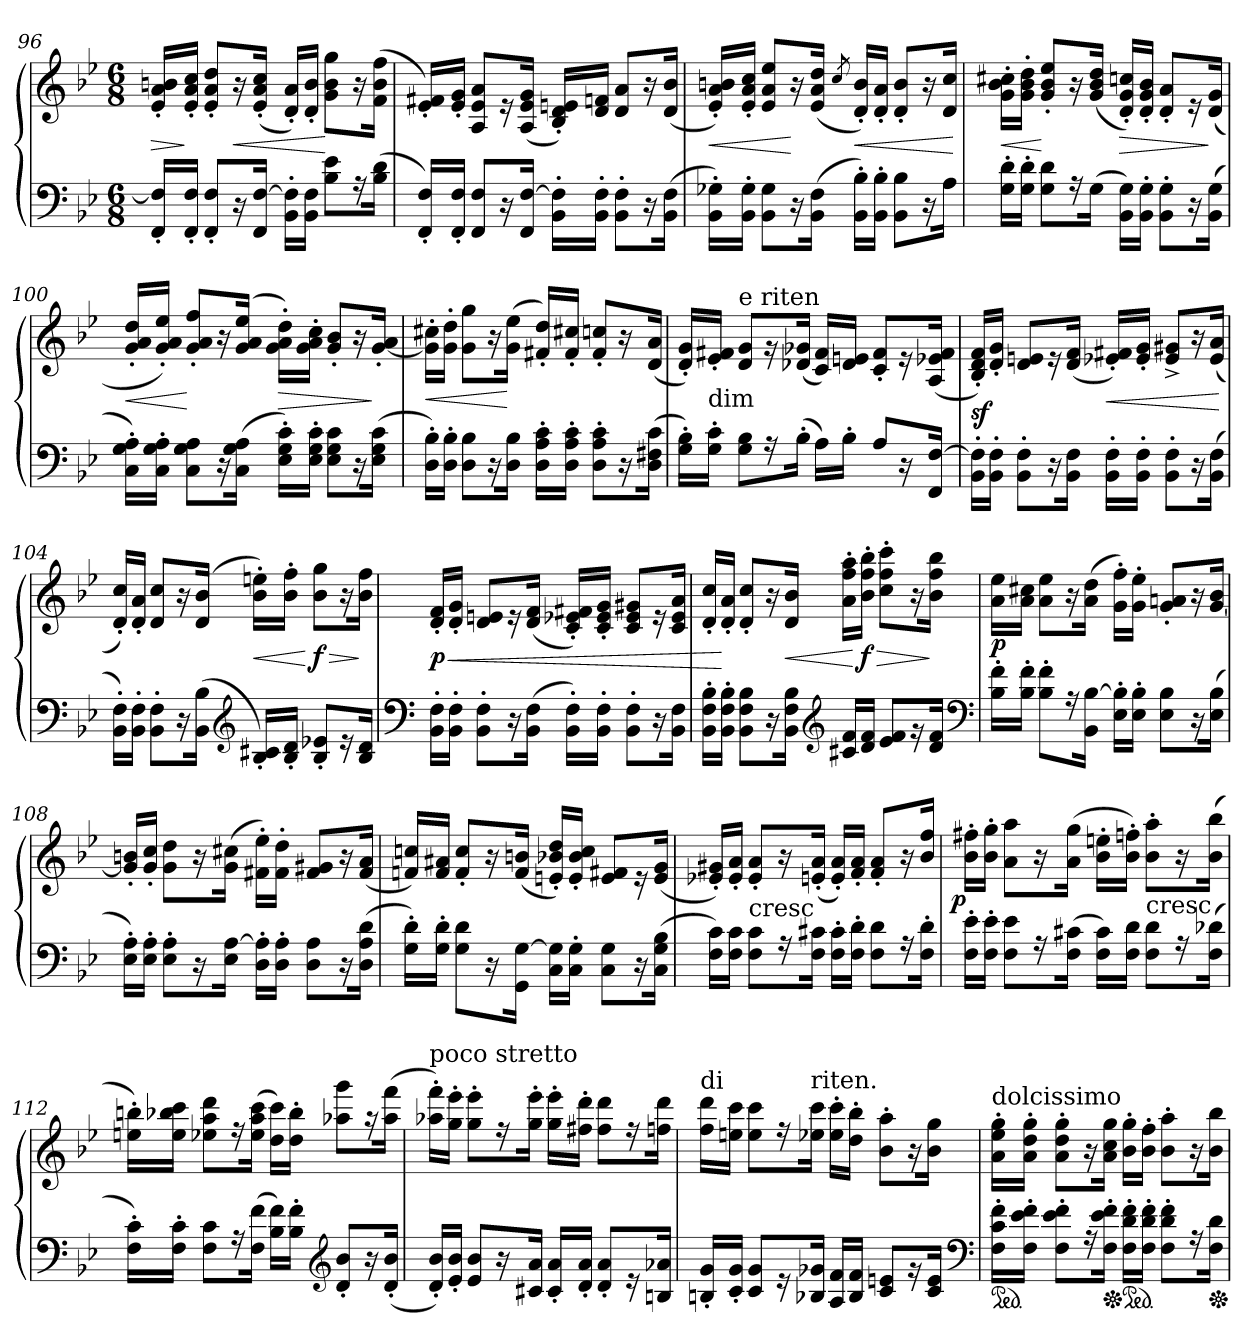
**kern	**kern	**dynam
*part1	*part1	*part1
*staff2	*staff1	*staff1/2
*clefF4	*clefG2	*
*k[b-e-]	*k[b-e-]	*
*B-:	*B-:	*
*M6/8	*M6/8	*
=96	=96	=96
16FF' 16F]'LL	16e-' 16a' 16bn'LL	>
16FF' 16F'JJ	16e-' 16a' 16cc'JJ	]
8FF' 8F'L	8e-' 8a' 8dd'L	.
16r	16r	<
16FF [16FJk	(<16e-'< 16a'< 16cc'<Jk	.
16BB-' 16F]'LL	16d' 16a'LL)	.
16BB- 16FJJ	16d' 16b'JJ	.
8B- 8e-L	8g 8b 8ggL	[
16rA	16r	.
(>16B- 16dJk	(<16f 16b 16ffJk	.
=97	=97	=97
16FF' 16F'LL)	16e-' 16f#X'LL)	.
16FF' 16F'JJ	16e-' 16g'JJ	.
8FF 8FL	8A 8e- 8aL	.
16r	16r	.
16FF [16FJk	(<16A 16e- 16gJk	.
16BB-' 16F]'LL	16B-' 16d' 16en'LL)	.
16BB-' 16F'JJ	16d 16fnJJ	.
8BB-' 8F'L	8d 8aL	.
16r	16r	.
(>16BB- 16FJk	(<16d 16b-Jk	.
=98	=98	=98
16BB-' 16G-X'LL)	16e-' 16a' 16bn'LL)	<
16BB-' 16G-'JJ	16e-' 16a' 16cc'JJ	.
8BB- 8G-L	8e- 8a 8ee-L	.
16r	16r	[
(>16BB- 16FJk	(<16e- 16a 16ddJk	.
.	8qcc/	.
16BB-' 16B-'LL)	16d' 16b'LL)	<
16BB-' 16B-'JJ	16d' 16a'JJ	.
8BB- 8B-L	8d' 8b'L	.
16r	16r	.
16AJk	16d 16ccJk	.
.	.	[
=99	=99	=99
16G' 16d'LL	16g' 16b-' 16cc#X'LL	<
16G' 16d'JJ	16g' 16b-' 16dd'JJ	.
8G 8dL	8g'</ 8b-'</ 8ee-'</L	[
16r	16r	.
(>16GJk	(<16g 16b- 16ddJk	.
16BB- 16GLL)	16d' 16g' 16ccn'LL)	>
16BB-' 16G'JJ	16d' 16g' 16b-'JJ	.
8BB-' 8G'L	8d' 8a'L	.
16r	16r	.
(>16BB- 16GJk	(<16d 16gJk	]
=100	=100	=100
16C' 16G' 16A'LL)	16g'/ 16a'/ 16dd'/LL	<
16C' 16G' 16A'JJ	16g' 16a' 16ee-'JJ)	.
8C 8G 8AL	8g'/ 8a'/ 8ff'/L	[
16r	16r	.
(>16C 16G 16AJk	(<16g 16a 16ee-Jk	.
16E-' 16G' 16c'LL)	16g' 16a' 16dd'LL)	>
16E-' 16G' 16c'JJ	16g' 16a' 16cc'JJ	.
8E- 8G 8cL	8g' 8b-'L	.
16r	16r	.
(>16E- 16G 16cJk	[16g'< 16a'<Jk	]
=101	=101	=101
16D' 16B-'LL)	16g]' 16cc#X'LL	<
16D' 16B-'JJ	16g' 16dd'JJ	.
8D 8B-L	8g 8ggL	.
16r	16r	.
16D 16B-Jk	(<16g 16ee-Jk	[
16D' 16A' 16c'LL	16f#X' 16dd'LL)	.
16D' 16A' 16c'JJ	16f#' 16cc#X'JJ	.
8D' 8A' 8c'L	8f#' 8ccn'L	.
16r	16r	.
(>16D 16F#X 16cJk	(<16d 16aJk	.
=102	=102	=102
16G' 16B-'LL)	16d' 16g'LL)	.
!	!LO:TX:c:t=dim	!
16G' 16c'JJ	16e-' 16f#X'JJ	.
!	!LO:TX:a:t=e riten	!
8G 8B-L	8d 8gL	.
16r	16rg	.
(>16B-'>Jk	(<16d-X 16g-XJk	.
16ALL)	16c 16f#LL)	.
16B-'JJ	16d- 16enJJ	.
8AL	8c' 8f#'L	.
16r	16r	.
16FF [16FJk	(<16A 16e-X 16f#Jk	.
=103	=103	=103
16BB-' 16F]'LL	16B-' 16d' 16f'LL)	sf
16BB-' 16F'JJ	16d' 16g'JJ	.
8BB-' 8F'L	8d 8enL	.
16r	16r	.
16BB- 16FJk	(<16d 16fJk	.
16BB-' 16F'LL	16e-X' 16f#X'LL)	<
16BB-' 16F'JJ	16e-' 16g'JJ	.
8BB-' 8F'L	8e-^> 8g#X^>L	.
16r	16r	.
(>16BB- 16FJk	(<16e- 16aJk	.
.	.	[
=104	=104	=104
16BB-' 16F'LL)	16d' 16cc'LL)	.
16BB-' 16F'JJ	16d' 16a'JJ	.
8BB-' 8F'L	8d 8ccL	.
16r	16r	.
(>16BB- 16B-Jk	(>16d 16b-Jk	.
*clefG2	*	*
16B-' 16c#X'LL)	16b-' 16een'LL)	<
16B-' 16d'JJ	16b-' 16ff'JJ	.
8B-' 8e-X'L	8b- 8ggL	[ > f
16re	16r	.
16B- 16dJk	16b- 16ffJk	]
=105	=105	=105
*clefF4	*	*
16BB-' 16F'LL	16d' 16f'LL	< p
16BB-' 16F'JJ	16d' 16g'JJ	.
8BB-' 8F'L	8d 8enL	.
16r	16r	.
(>16BB- 16FJk	(<16d 16fJk	.
16BB-' 16F'LL)	16c' 16e-X' 16f#X'LL)	.
16BB-' 16F'JJ	16c' 16e-' 16g'JJ	.
8BB-' 8F'L	8c 8e- 8g#XL	.
16r	16r	.
16BB- 16FJk	16c 16e- 16aJk	.
=106	=106	=106
16BB-' 16F' 16B-'LL	16d' 16cc'LL	.
16BB-' 16F' 16B-'JJ	16d' 16a'JJ	[
8BB- 8F 8B-L	8d' 8cc'L	.
16r	16r	.
16BB- 16F 16B-Jk	16d 16b-Jk	<
*clefG2	*	*
16c#X 16fLL	16a' 16ff' 16aa'LL	.
16d 16fJJ	16b-' 16ff' 16bb-'JJ	[ > f
8e- 8fL	8cc' 8ff' 8ccc'L	.
16rg	16r	.
16d 16fJk	16b- 16ff 16bb-Jk	]
*clefF4	*	*
=107	=107	=107
16B-' 16f'LL	16a 16ee-LL	p
16B-' 16f'JJ	16a 16cc#XJJ	.
8B-' 8f'L	8a 8ee-L	.
16r	16r	.
16BB- [16B-Jk	(>16a 16ddJk	.
16E-' 16B-]'LL	16g' 16ff'LL)	.
16E-' 16B-'JJ	16g' 16ee-'JJ	.
8E- 8B-L	8g' 8an'L	.
16r	16r	.
(>16E- 16B-Jk	[16g 16b-Jk	.
=108	=108	=108
16E-' 16A'LL)	16g]' 16bn'LL	.
16E-' 16A'JJ	16g' 16cc'JJ	.
8E-' 8A'L	8g 8ddL	.
16r	16r	.
16E- [16AJk	(<16g 16cc#XJk	.
16D' 16A]'LL	16f#X' 16ee-'LL)	.
16D' 16A'JJ	16f#' 16dd'JJ	.
8D 8AL	8f# 8g#XL	.
16r	16r	.
(>16D 16A 16dJk	(<16f# 16aJk	.
=109	=109	=109
16G' 16d'LL)	16fn 16ccnLL)	.
16G' 16d'JJ	16f 16a#XJJ	.
8G 8dL	8f' 8cc'L	.
16r	16r	.
16GG [16GJk	(<16f 16bnJk	.
16C 16G]LL	16en' 16b-X' 16dd'LL)	.
16C' 16G'JJ	16e' 16b-' 16cc'JJ	.
8C 8GL	8e 8f#XL	.
16r	16r	.
(>16C 16G 16B-Jk	(<16e 16gJk	.
=110	=110	=110
16F 16cLL)	16e-X' 16g#X'LL)	.
16F 16cJJ	16e-' 16a'JJ	.
!	!LO:TX:c:t=cresc	!
8F 8cL	8e-' 8a'L	.
16r	16r	.
16F 16c#XJk	(<16en'< 16a'<Jk	.
16F' 16c#'LL	16e'< 16a'<LL)	.
16F' 16d'JJ	16f' 16a'JJ	.
8F 8dL	8f'/ 8a'/L	.
16r	16r	.
16F' 16d'Jk	16b- 16ffJk	.
=111	=111	=111
!	!	!LO:DY:rj
16F' 16e-'LL	16b-' 16ff#X'LL	p
16F' 16e-'JJ	16b-' 16gg'JJ	.
8F 8e-L	8a 8aaL	.
16r	16r	.
(>16F 16c#XJk	(>16a 16ggJk	.
16F 16c#LL)	16b-' 16een'LL	.
16F 16dJJ	16b-' 16ffn'JJ)	.
!	!LO:TX:c:t=cresc	!
8F 8dL	8b-' 8aa'L	.
16r	16r	.
(>16F 16d-XJk	(>16b- 16bb-Jk	.
=112	=112	=112
16F' 16c'LL)	16een'> 16bbn'>LL)	.
16F' 16c'JJ	16ee 16bb-X 16cccJJ	.
8F 8cL	8ee-X 8aa 8dddL	.
16r	16r	.
(>16F 16fJk	(>16ee- 16aa 16cccJk	.
16B- 16fLL)	16dd 16cccLL)	.
16B-' 16f'JJ	16dd' 16bb-'JJ	.
*clefG2	*	*
8d' 8b-'L	8aa-X 8gggL	.
16r	16raa	.
(<16d' 16b-'Jk	(>16aa- 16fffJk	.
=113	=113	=113
!	!LO:TX:a:t=poco stretto	!
16d' 16b-'LL)	16aa-X' 16fff'LL)	.
16e-' 16b-'JJ	16gg' 16eee-'JJ	.
8e- 8b-L	8gg' 8eee-'L	.
16r	16rff	.
16c#X 16aJk	16gg' 16eee-'Jk	.
16c#' 16a'LL	16gg' 16eee-'LL	.
16d' 16a'JJ	16ff#X' 16ddd'JJ	.
8d' 8a'L	8ff# 8dddL	.
16r	16rff	.
16Bn 16a-XJk	16ffn 16dddJk	.
=114	=114	=114
!	!LO:TX:a:t=di	!
16Bn' 16g'LL	16ff 16dddLL	.
16c' 16g'JJ	16een 16cccJJ	.
8c 8gL	8ee 8cccL	.
16r	16r	.
!	!LO:TX:a:t=riten.	!
16B-X 16g-XJk	16ee-X 16cccJk	.
16A 16fLL	16ee-' 16ccc'LL	.
16B- 16fJJ	16dd' 16bb-'JJ	.
8c 8enL	8b-' 8aa'L	.
16rg	16r	.
16c 16eJk	16b- 16ggJk	.
*clefF4	*	*
=115	=115	=115
!	!LO:TX:a:t=dolcissimo	!
*ped	*	*
16F' 16c' 16f'LL	16a' 16ee-' 16gg'LL	.
16F'> 16e-'> 16f'>JJ	16a' 16dd' 16gg'JJ	.
8F' 8e-' 8f'L	8a' 8dd' 8gg'L	.
16r	16r	.
*Xped	*	*
16F' 16e-' 16f'Jk	16a 16cc 16ggJk	.
*ped	*	*
16F' 16d' 16f'LL	16b-' 16gg'LL	.
16F' 16d' 16f'JJ	16b-' 16ff'JJ	.
8F' 8d' 8f'L	8b-' 8aa'L	.
16r	16r	.
*Xped	*	*
16F 16dJk	16b- 16bb-Jk	.
=	=	=
*-	*-	*-
